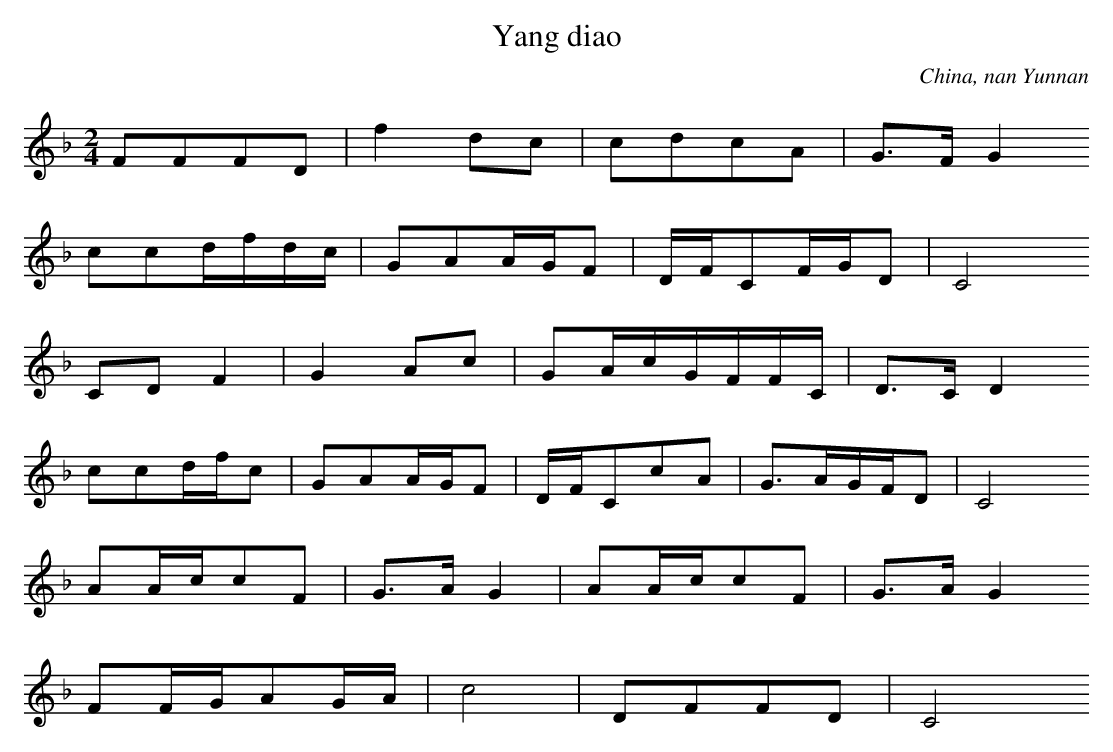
X:1
T: Yang diao
O: China, nan Yunnan
M: 2/4
L: 1/16
K: F
F2F2F2D2 | f4d2c2 | c2d2c2A2 | G3FG4
c2c2dfdc | G2A2AGF2 | DFC2FGD2 | C8
C2D2F4 | G4A2c2 | G2AcGFFC | D3CD4
c2c2dfc2 | G2A2AGF2 | DFC2c2A2 | G3AGFD2 | C8
A2Acc2F2 | G3AG4 | A2Acc2F2 | G3AG4
F2FGA2GA | c8 | D2F2F2D2 | C8
